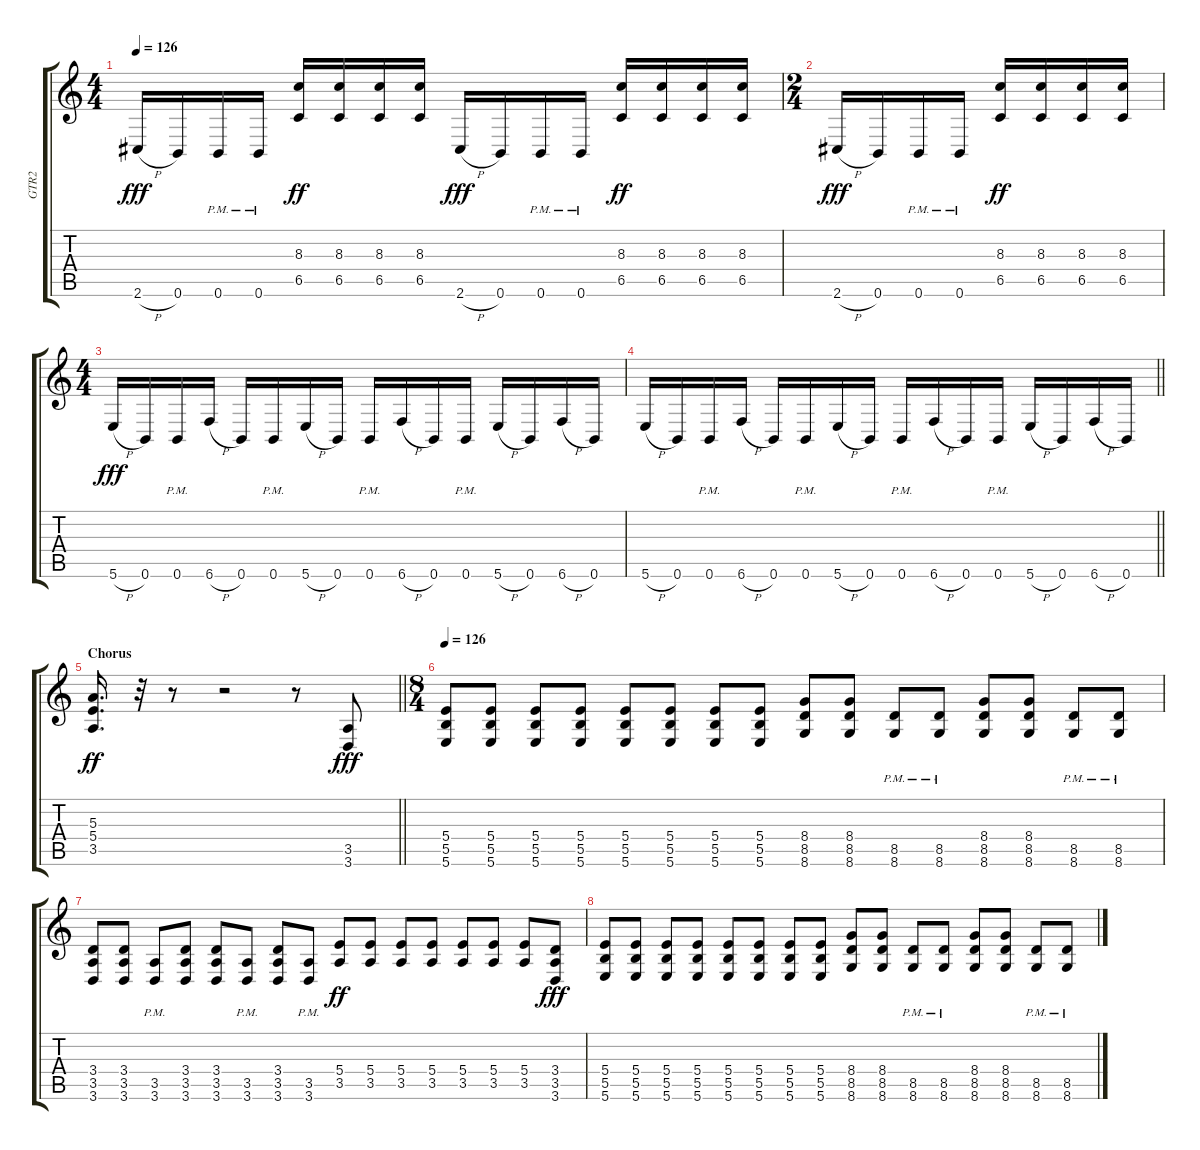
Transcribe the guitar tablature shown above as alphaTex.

\track ("GTR2" "GTR2") {instrument distortionguitar}
\staff {score tabs}
\tuning (Db4 Ab3 E3 B2 Gb2 B1) {hide}
\ts (4 4)
\tempo 126
\clef g2
\ks c
2.6{h}.16{dy fff} 0.6.16 0.6{pm}.16 0.6{pm}.16 (8.3 6.5).16{dy ff} (8.3 6.5).16 (8.3 6.5).16 (8.3 6.5).16 2.6{h}.16{dy fff} 0.6.16 0.6{pm}.16 0.6{pm}.16 (8.3 6.5).16{dy ff} (8.3 6.5).16 (8.3 6.5).16 (8.3 6.5).16 |
\ts (2 4)
2.6{h}.16{dy fff} 0.6.16 0.6{pm}.16 0.6{pm}.16 (8.3 6.5).16{dy ff} (8.3 6.5).16 (8.3 6.5).16 (8.3 6.5).16 |
\ts (4 4)
5.6{h}.16{dy fff} 0.6.16 0.6{pm}.16 6.6{h}.16 0.6.16 0.6{pm}.16 5.6{h}.16 0.6.16 0.6{pm}.16 6.6{h}.16 0.6.16 0.6{pm}.16 5.6{h}.16 0.6.16 6.6{h}.16 0.6.16 |
\barLineRight lightlight
5.6{h}.16 0.6.16 0.6{pm}.16 6.6{h}.16 0.6.16 0.6{pm}.16 5.6{h}.16 0.6.16 0.6{pm}.16 6.6{h}.16 0.6.16 0.6{pm}.16 5.6{h}.16 0.6.16 6.6{h}.16 0.6.16 |
\section ("" "Chorus")
\barLineRight lightlight
(5.3 5.4 3.5).16{d dy ff} r.32 r.8 r.2 r.8 (3.5 3.6).8{dy fff} |
\ts (8 4)
\tempo 126
(5.4 5.5 5.6).8 (5.4 5.5 5.6).8 (5.4 5.5 5.6).8 (5.4 5.5 5.6).8 (5.4 5.5 5.6).8 (5.4 5.5 5.6).8 (5.4 5.5 5.6).8 (5.4 5.5 5.6).8 (8.4 8.5 8.6).8 (8.4 8.5 8.6).8 (8.5{pm} 8.6{pm}).8 (8.5{pm} 8.6{pm}).8 (8.4 8.5 8.6).8 (8.4 8.5 8.6).8 (8.5{pm} 8.6{pm}).8 (8.5{pm} 8.6{pm}).8 |
(3.4 3.5 3.6).8 (3.4 3.5 3.6).8 (3.5{pm} 3.6{pm}).8 (3.4 3.5 3.6).8 (3.4 3.5 3.6).8 (3.5{pm} 3.6{pm}).8 (3.4 3.5 3.6).8 (3.5{pm} 3.6{pm}).8 (5.4 3.5).8{dy ff} (5.4 3.5).8 (5.4 3.5).8 (5.4 3.5).8 (5.4 3.5).8 (5.4 3.5).8 (5.4 3.5).8 (3.4 3.5 3.6).8{dy fff} |
(5.4 5.5 5.6).8 (5.4 5.5 5.6).8 (5.4 5.5 5.6).8 (5.4 5.5 5.6).8 (5.4 5.5 5.6).8 (5.4 5.5 5.6).8 (5.4 5.5 5.6).8 (5.4 5.5 5.6).8 (8.4 8.5 8.6).8 (8.4 8.5 8.6).8 (8.5{pm} 8.6{pm}).8 (8.5{pm} 8.6{pm}).8 (8.4 8.5 8.6).8 (8.4 8.5 8.6).8 (8.5{pm} 8.6{pm}).8 (8.5{pm} 8.6{pm}).8
